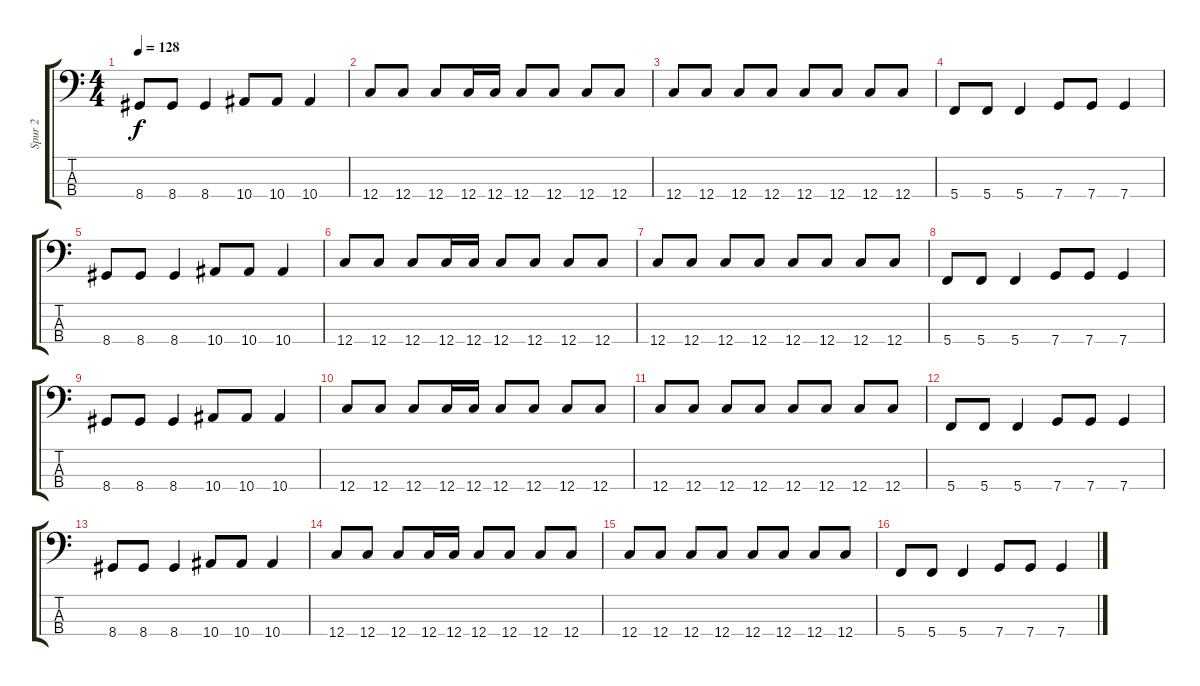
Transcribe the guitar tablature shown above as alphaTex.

\track ("Spur 2" "Spur 2") {instrument electricbassfinger}
\staff {score tabs}
\tuning (Eb2 Bb1 F1 C1) {hide}
\ts (4 4)
\tempo 128
\clef f4
\ks c
8.4.8{dy f} 8.4.8 8.4.4 10.4.8 10.4.8 10.4.4 |
12.4.8 12.4.8 12.4.8 12.4.16 12.4.16 12.4.8 12.4.8 12.4.8 12.4.8 |
12.4.8 12.4.8 12.4.8 12.4.8 12.4.8 12.4.8 12.4.8 12.4.8 |
5.4.8 5.4.8 5.4.4 7.4.8 7.4.8 7.4.4 |
8.4.8 8.4.8 8.4.4 10.4.8 10.4.8 10.4.4 |
12.4.8 12.4.8 12.4.8 12.4.16 12.4.16 12.4.8 12.4.8 12.4.8 12.4.8 |
12.4.8 12.4.8 12.4.8 12.4.8 12.4.8 12.4.8 12.4.8 12.4.8 |
5.4.8 5.4.8 5.4.4 7.4.8 7.4.8 7.4.4 |
8.4.8 8.4.8 8.4.4 10.4.8 10.4.8 10.4.4 |
12.4.8 12.4.8 12.4.8 12.4.16 12.4.16 12.4.8 12.4.8 12.4.8 12.4.8 |
12.4.8 12.4.8 12.4.8 12.4.8 12.4.8 12.4.8 12.4.8 12.4.8 |
5.4.8 5.4.8 5.4.4 7.4.8 7.4.8 7.4.4 |
8.4.8 8.4.8 8.4.4 10.4.8 10.4.8 10.4.4 |
12.4.8 12.4.8 12.4.8 12.4.16 12.4.16 12.4.8 12.4.8 12.4.8 12.4.8 |
12.4.8 12.4.8 12.4.8 12.4.8 12.4.8 12.4.8 12.4.8 12.4.8 |
5.4.8 5.4.8 5.4.4 7.4.8 7.4.8 7.4.4
